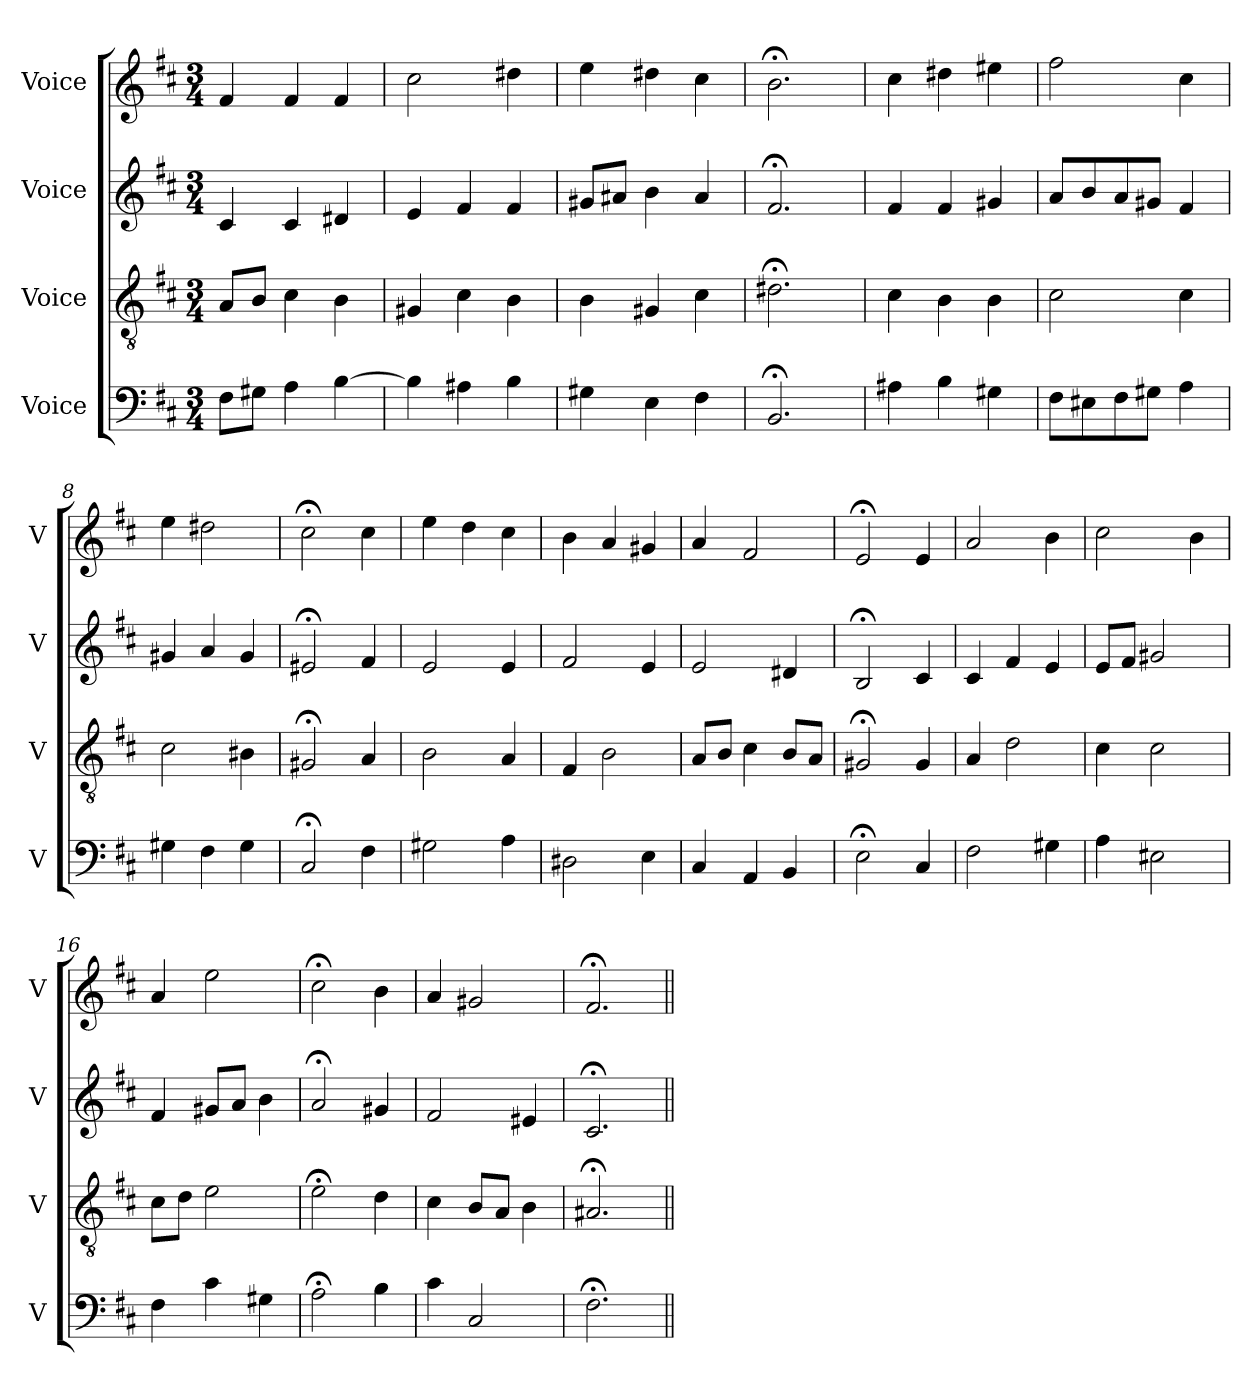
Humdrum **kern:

**kern	**kern	**kern	**kern
*part4	*part3	*part2	*part1
*staff4	*staff3	*staff2	*staff1
*I"Voice	*I"Voice	*I"Voice	*I"Voice
*I'V	*I'V	*I'V	*I'V
*clefF4	*clefGv2	*clefG2	*clefG2
*k[f#c#]	*k[f#c#]	*k[f#c#]	*k[f#c#]
*M3/4	*M3/4	*M3/4	*M3/4
=	=	=	=
8F#L	8AL	4c#	4f#
8G#XJ	8BJ	.	.
4A	4c#	4c#	4f#
[4B	4B	4d#X	4f#
=3	=3	=3	=3
4B]	4G#X	4e	2cc#
4A#X	4c#	4f#	.
4B	4B	4f#	4dd#X
=4	=4	=4	=4
4G#X	4B	8g#XL	4ee
.	.	8a#XJ	.
4E	4G#X	4b	4dd#X
4F#	4c#	4a#	4cc#
=5	=5	=5	=5
2.BB;<	2.d#X;<	2.f#;<	2.b;<
=6	=6	=6	=6
4A#X	4c#	4f#	4cc#
4B	4B	4f#	4dd#X
4G#X	4B	4g#X	4ee#X
=7	=7	=7	=7
8F#L	2c#	8aL	2ff#
8E#X	.	8b	.
8F#	.	8a	.
8G#XJ	.	8g#XJ	.
4A	4c#	4f#	4cc#
=8	=8	=8	=8
4G#X	2c#	4g#X	4ee
4F#	.	4a	2dd#X
4G#	4B#X	4g#	.
=9	=9	=9	=9
2C#;<	2G#X;<	2e#X;<	2cc#;<
4F#	4A	4f#	4cc#
=10	=10	=10	=10
2G#X	2B	2e	4ee
.	.	.	4dd
4A	4A	4e	4cc#
=11	=11	=11	=11
2D#X	4F#	2f#	4b
.	2B	.	4a
4E	.	4e	4g#X
=12	=12	=12	=12
4C#	8AL	2e	4a
.	8BJ	.	.
4AA	4c#	.	2f#
4BB	8BL	4d#X	.
.	8AJ	.	.
=13	=13	=13	=13
2E;<	2G#X;<	2B;<	2e;<
4C#	4G#	4c#	4e
=14	=14	=14	=14
2F#	4A	4c#	2a
.	2d	4f#	.
4G#X	.	4e	4b
=15	=15	=15	=15
4A	4c#	8eL	2cc#
.	.	8f#J	.
2E#X	2c#	2g#X	.
.	.	.	4b
=16	=16	=16	=16
4F#	8c#L	4f#	4a
.	8dJ	.	.
4c#	2e	8g#XL	2ee
.	.	8aJ	.
4G#X	.	4b	.
=17	=17	=17	=17
2A;<	2e;<	2a;<	2cc#;<
4B	4d	4g#X	4b
=18	=18	=18	=18
4c#	4c#	2f#	4a
2C#	8BL	.	2g#X
.	8AJ	.	.
.	4B	4e#X	.
=19	=19	=19	=19
2.F#;<	2.A#X;<	2.c#;<	2.f#;<
=||	=||	=||	=||
*-	*-	*-	*-
